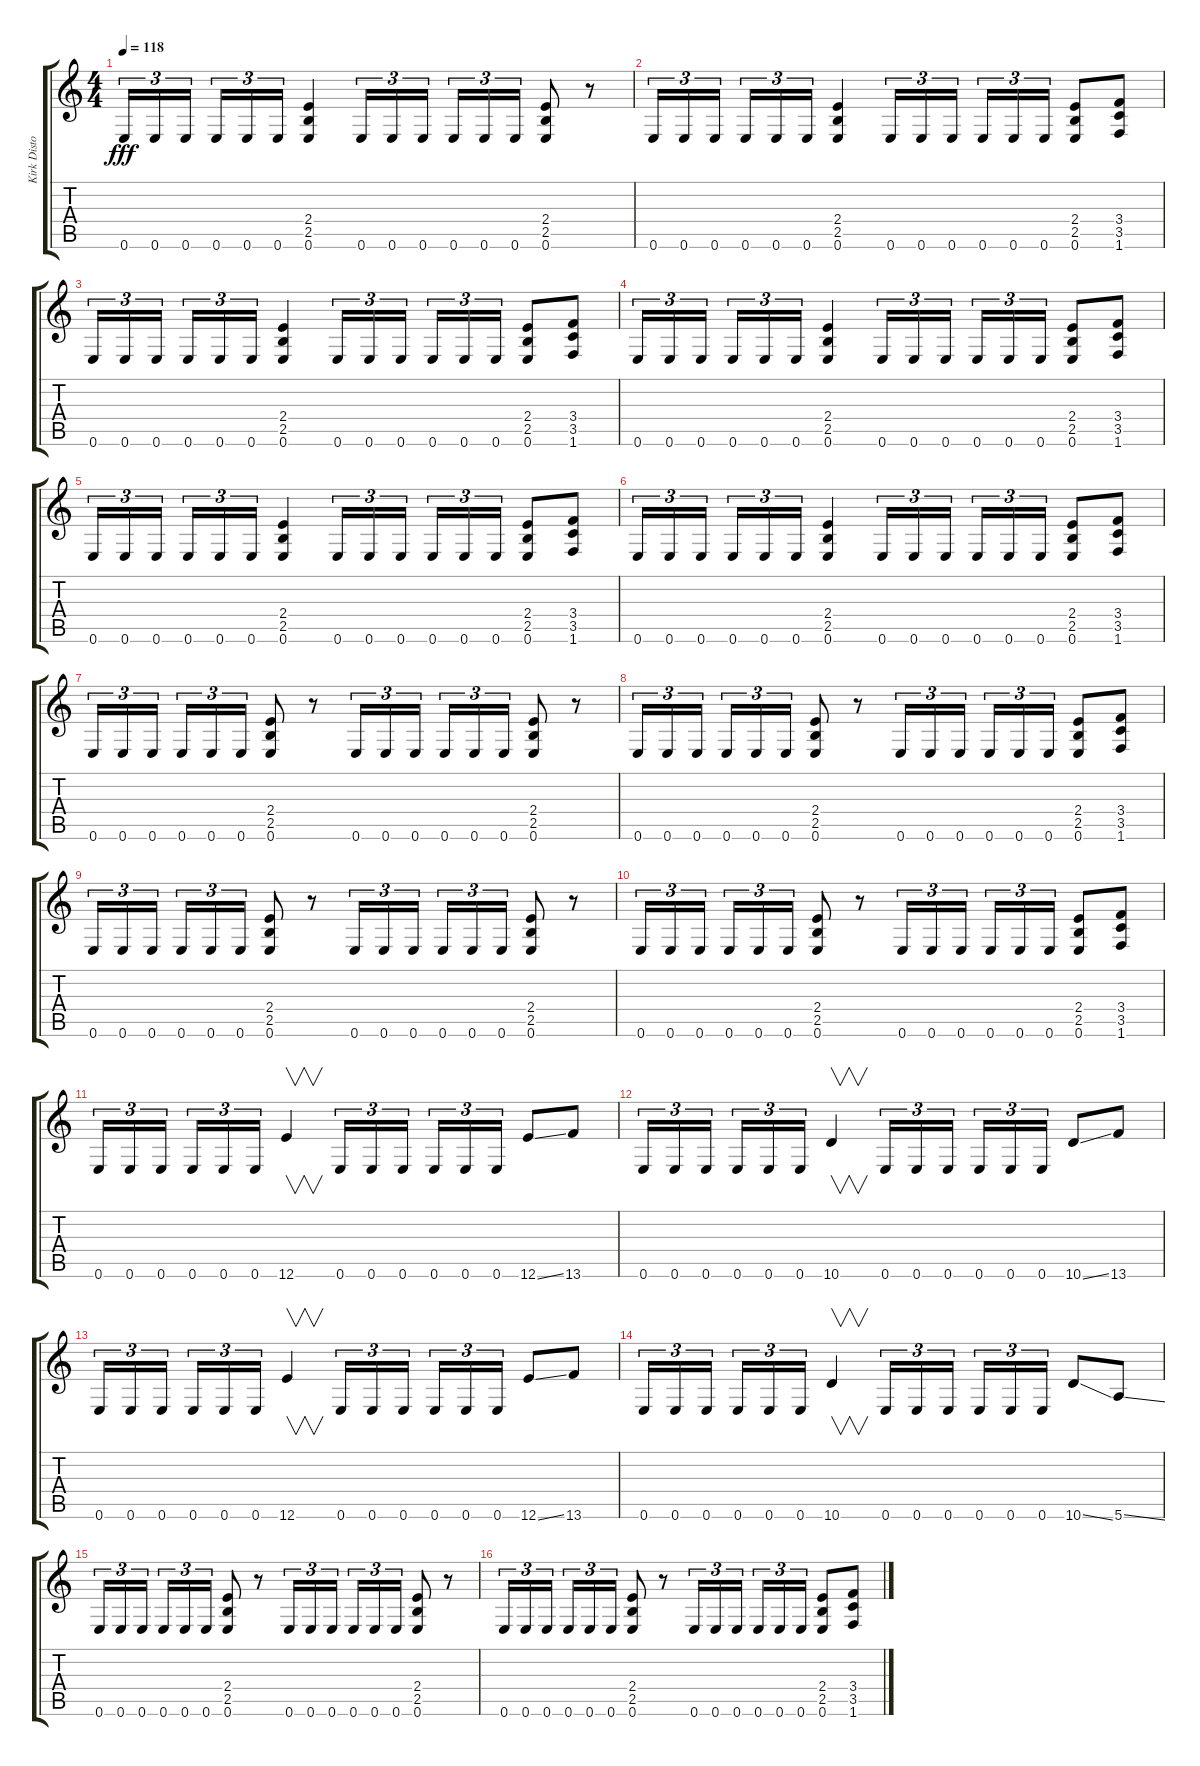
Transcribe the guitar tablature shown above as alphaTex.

\track ("Kirk Distortion" "Kirk Disto") {instrument distortionguitar}
\staff {score tabs}
\tuning (E4 B3 G3 D3 A2 E2) {hide}
\ts (4 4)
\tempo 118
\clef g2
\ks c
0.6.16{tu (3 2) dy fff} 0.6.16{tu (3 2)} 0.6.16{tu (3 2)} 0.6.16{tu (3 2)} 0.6.16{tu (3 2)} 0.6.16{tu (3 2)} (2.4 2.5 0.6).4 0.6.16{tu (3 2)} 0.6.16{tu (3 2)} 0.6.16{tu (3 2)} 0.6.16{tu (3 2)} 0.6.16{tu (3 2)} 0.6.16{tu (3 2)} (2.4 2.5 0.6).8 r.8 |
0.6.16{tu (3 2)} 0.6.16{tu (3 2)} 0.6.16{tu (3 2)} 0.6.16{tu (3 2)} 0.6.16{tu (3 2)} 0.6.16{tu (3 2)} (2.4 2.5 0.6).4 0.6.16{tu (3 2)} 0.6.16{tu (3 2)} 0.6.16{tu (3 2)} 0.6.16{tu (3 2)} 0.6.16{tu (3 2)} 0.6.16{tu (3 2)} (2.4 2.5 0.6).8 (3.4 3.5 1.6).8 |
0.6.16{tu (3 2)} 0.6.16{tu (3 2)} 0.6.16{tu (3 2)} 0.6.16{tu (3 2)} 0.6.16{tu (3 2)} 0.6.16{tu (3 2)} (2.4 2.5 0.6).4 0.6.16{tu (3 2)} 0.6.16{tu (3 2)} 0.6.16{tu (3 2)} 0.6.16{tu (3 2)} 0.6.16{tu (3 2)} 0.6.16{tu (3 2)} (2.4 2.5 0.6).8 (3.4 3.5 1.6).8 |
0.6.16{tu (3 2)} 0.6.16{tu (3 2)} 0.6.16{tu (3 2)} 0.6.16{tu (3 2)} 0.6.16{tu (3 2)} 0.6.16{tu (3 2)} (2.4 2.5 0.6).4 0.6.16{tu (3 2)} 0.6.16{tu (3 2)} 0.6.16{tu (3 2)} 0.6.16{tu (3 2)} 0.6.16{tu (3 2)} 0.6.16{tu (3 2)} (2.4 2.5 0.6).8 (3.4 3.5 1.6).8 |
0.6.16{tu (3 2)} 0.6.16{tu (3 2)} 0.6.16{tu (3 2)} 0.6.16{tu (3 2)} 0.6.16{tu (3 2)} 0.6.16{tu (3 2)} (2.4 2.5 0.6).4 0.6.16{tu (3 2)} 0.6.16{tu (3 2)} 0.6.16{tu (3 2)} 0.6.16{tu (3 2)} 0.6.16{tu (3 2)} 0.6.16{tu (3 2)} (2.4 2.5 0.6).8 (3.4 3.5 1.6).8 |
0.6.16{tu (3 2)} 0.6.16{tu (3 2)} 0.6.16{tu (3 2)} 0.6.16{tu (3 2)} 0.6.16{tu (3 2)} 0.6.16{tu (3 2)} (2.4 2.5 0.6).4 0.6.16{tu (3 2)} 0.6.16{tu (3 2)} 0.6.16{tu (3 2)} 0.6.16{tu (3 2)} 0.6.16{tu (3 2)} 0.6.16{tu (3 2)} (2.4 2.5 0.6).8 (3.4 3.5 1.6).8 |
0.6.16{tu (3 2)} 0.6.16{tu (3 2)} 0.6.16{tu (3 2)} 0.6.16{tu (3 2)} 0.6.16{tu (3 2)} 0.6.16{tu (3 2)} (2.4 2.5 0.6).8 r.8 0.6.16{tu (3 2)} 0.6.16{tu (3 2)} 0.6.16{tu (3 2)} 0.6.16{tu (3 2)} 0.6.16{tu (3 2)} 0.6.16{tu (3 2)} (2.4 2.5 0.6).8 r.8 |
0.6.16{tu (3 2)} 0.6.16{tu (3 2)} 0.6.16{tu (3 2)} 0.6.16{tu (3 2)} 0.6.16{tu (3 2)} 0.6.16{tu (3 2)} (2.4 2.5 0.6).8 r.8 0.6.16{tu (3 2)} 0.6.16{tu (3 2)} 0.6.16{tu (3 2)} 0.6.16{tu (3 2)} 0.6.16{tu (3 2)} 0.6.16{tu (3 2)} (2.4 2.5 0.6).8 (3.4 3.5 1.6).8 |
0.6.16{tu (3 2)} 0.6.16{tu (3 2)} 0.6.16{tu (3 2)} 0.6.16{tu (3 2)} 0.6.16{tu (3 2)} 0.6.16{tu (3 2)} (2.4 2.5 0.6).8 r.8 0.6.16{tu (3 2)} 0.6.16{tu (3 2)} 0.6.16{tu (3 2)} 0.6.16{tu (3 2)} 0.6.16{tu (3 2)} 0.6.16{tu (3 2)} (2.4 2.5 0.6).8 r.8 |
0.6.16{tu (3 2)} 0.6.16{tu (3 2)} 0.6.16{tu (3 2)} 0.6.16{tu (3 2)} 0.6.16{tu (3 2)} 0.6.16{tu (3 2)} (2.4 2.5 0.6).8 r.8 0.6.16{tu (3 2)} 0.6.16{tu (3 2)} 0.6.16{tu (3 2)} 0.6.16{tu (3 2)} 0.6.16{tu (3 2)} 0.6.16{tu (3 2)} (2.4 2.5 0.6).8 (3.4 3.5 1.6).8 |
0.6.16{tu (3 2)} 0.6.16{tu (3 2)} 0.6.16{tu (3 2)} 0.6.16{tu (3 2)} 0.6.16{tu (3 2)} 0.6.16{tu (3 2)} 12.6.4{v} 0.6.16{tu (3 2)} 0.6.16{tu (3 2)} 0.6.16{tu (3 2)} 0.6.16{tu (3 2)} 0.6.16{tu (3 2)} 0.6.16{tu (3 2)} 12.6{ss}.8 13.6.8 |
0.6.16{tu (3 2)} 0.6.16{tu (3 2)} 0.6.16{tu (3 2)} 0.6.16{tu (3 2)} 0.6.16{tu (3 2)} 0.6.16{tu (3 2)} 10.6.4{v} 0.6.16{tu (3 2)} 0.6.16{tu (3 2)} 0.6.16{tu (3 2)} 0.6.16{tu (3 2)} 0.6.16{tu (3 2)} 0.6.16{tu (3 2)} 10.6{ss}.8 13.6.8 |
0.6.16{tu (3 2)} 0.6.16{tu (3 2)} 0.6.16{tu (3 2)} 0.6.16{tu (3 2)} 0.6.16{tu (3 2)} 0.6.16{tu (3 2)} 12.6.4{v} 0.6.16{tu (3 2)} 0.6.16{tu (3 2)} 0.6.16{tu (3 2)} 0.6.16{tu (3 2)} 0.6.16{tu (3 2)} 0.6.16{tu (3 2)} 12.6{ss}.8 13.6.8 |
0.6.16{tu (3 2)} 0.6.16{tu (3 2)} 0.6.16{tu (3 2)} 0.6.16{tu (3 2)} 0.6.16{tu (3 2)} 0.6.16{tu (3 2)} 10.6.4{v} 0.6.16{tu (3 2)} 0.6.16{tu (3 2)} 0.6.16{tu (3 2)} 0.6.16{tu (3 2)} 0.6.16{tu (3 2)} 0.6.16{tu (3 2)} 10.6{ss}.8 5.6{ss}.8 |
0.6.16{tu (3 2)} 0.6.16{tu (3 2)} 0.6.16{tu (3 2)} 0.6.16{tu (3 2)} 0.6.16{tu (3 2)} 0.6.16{tu (3 2)} (2.4 2.5 0.6).8 r.8 0.6.16{tu (3 2)} 0.6.16{tu (3 2)} 0.6.16{tu (3 2)} 0.6.16{tu (3 2)} 0.6.16{tu (3 2)} 0.6.16{tu (3 2)} (2.4 2.5 0.6).8 r.8 |
0.6.16{tu (3 2)} 0.6.16{tu (3 2)} 0.6.16{tu (3 2)} 0.6.16{tu (3 2)} 0.6.16{tu (3 2)} 0.6.16{tu (3 2)} (2.4 2.5 0.6).8 r.8 0.6.16{tu (3 2)} 0.6.16{tu (3 2)} 0.6.16{tu (3 2)} 0.6.16{tu (3 2)} 0.6.16{tu (3 2)} 0.6.16{tu (3 2)} (2.4 2.5 0.6).8 (3.4 3.5 1.6).8
